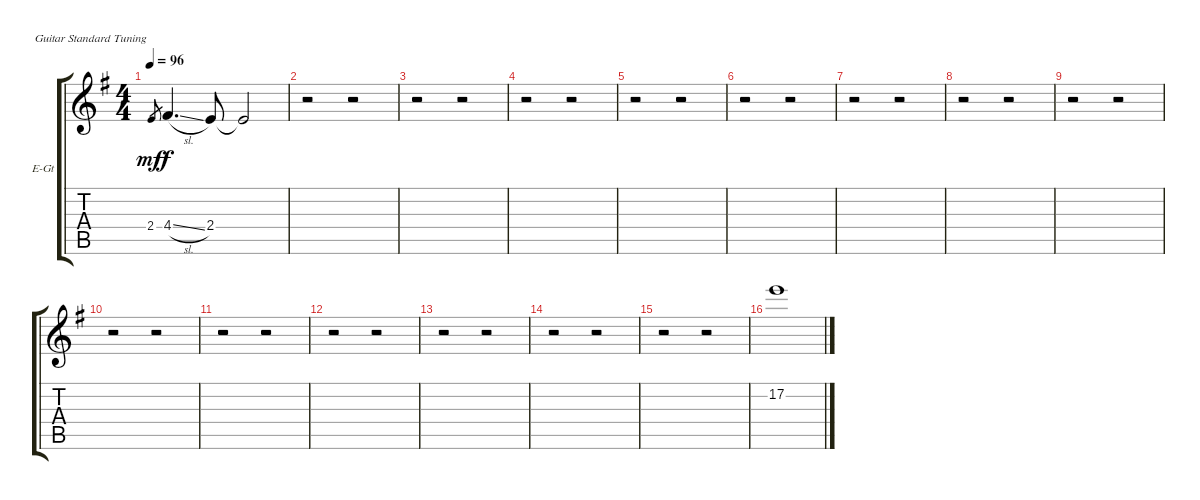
\bracketExtendMode groupsimilarinstruments
\firstSystemTrackNameOrientation horizontal
\otherSystemsTrackNameOrientation horizontal
\track ("Lead Guitar" "E-Gt") {instrument distortionguitar}
\staff {score tabs}
\tuning (E4 B3 G3 D3 A2 E2)
\ts (4 4)
\tempo 96
\clef g2
\ks eminor
2.4.8{gr dy mf} 4.4{sl}.4{d dy f} 2.4.8 2.4{t}.2 |
r.2 r.2 |
r.2 r.2 |
r.2 r.2 |
r.2 r.2 |
r.2 r.2 |
r.2 r.2 |
r.2 r.2 |
r.2 r.2 |
r.2 r.2 |
r.2 r.2 |
r.2 r.2 |
r.2 r.2 |
r.2 r.2 |
r.2 r.2 |
17.2.1
